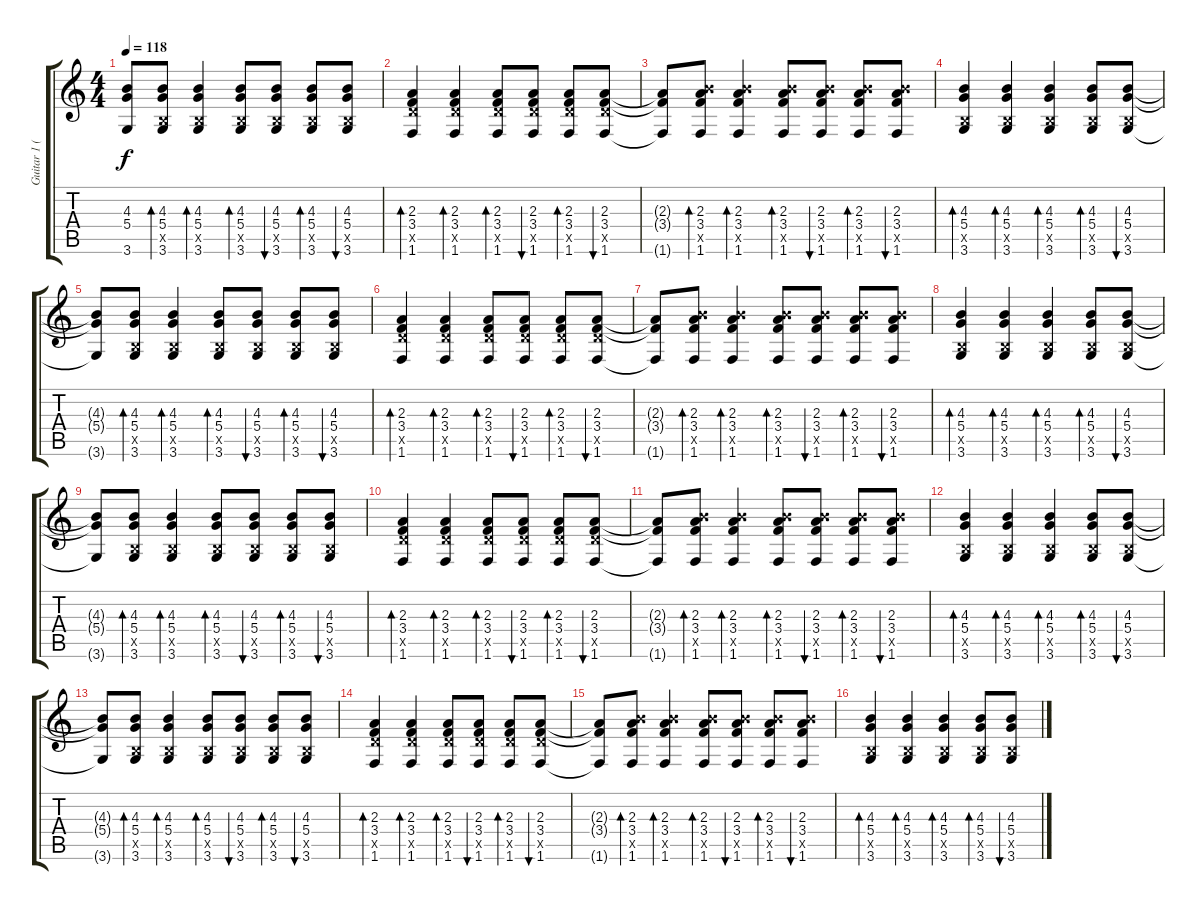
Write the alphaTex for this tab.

\track ("Guitar 1 ( Acoustic )" "Guitar 1 (") {instrument acousticguitarsteel}
\staff {score tabs}
\tuning (E4 B3 G3 D3 A2 E2) {hide}
\ts (4 4)
\tempo 118
\clef g2
\ks c
(4.3{t} 5.4{t} 3.6{t}).8{dy f} (4.3 5.4 2.5{x} 3.6).8{bd 60} (4.3 5.4 2.5{x} 3.6).4{bd 60} (4.3 5.4 2.5{x} 3.6).8{bd 60} (4.3 5.4 2.5{x} 3.6).8{bu 60} (4.3 5.4 2.5{x} 3.6).8{bd 60} (4.3 5.4 2.5{x} 3.6).8{bu 60} |
(2.3 3.4 5.5{x} 1.6).4{bd 60} (2.3 3.4 5.5{x} 1.6).4{bd 60} (2.3 3.4 5.5{x} 1.6).8{bd 60} (2.3 3.4 5.5{x} 1.6).8{bu 60} (2.3 3.4 5.5{x} 1.6).8{bd 60} (2.3 3.4 5.5{x} 1.6).8{bu 60} |
(2.3{t} 3.4{t} 1.6{t}).8 (2.3 3.4 14.5{x} 1.6).8{bd 60} (2.3 3.4 14.5{x} 1.6).4{bd 60} (2.3 3.4 14.5{x} 1.6).8{bd 60} (2.3 3.4 14.5{x} 1.6).8{bu 60} (2.3 3.4 14.5{x} 1.6).8{bd 60} (2.3 3.4 14.5{x} 1.6).8{bu 60} |
(4.3 5.4 2.5{x} 3.6).4{bd 60} (4.3 5.4 2.5{x} 3.6).4{bd 60} (4.3 5.4 2.5{x} 3.6).4{bd 60} (4.3 5.4 2.5{x} 3.6).8{bd 60} (4.3 5.4 2.5{x} 3.6).8{bu 60} |
(4.3{t} 5.4{t} 3.6{t}).8 (4.3 5.4 2.5{x} 3.6).8{bd 60} (4.3 5.4 2.5{x} 3.6).4{bd 60} (4.3 5.4 2.5{x} 3.6).8{bd 60} (4.3 5.4 2.5{x} 3.6).8{bu 60} (4.3 5.4 2.5{x} 3.6).8{bd 60} (4.3 5.4 2.5{x} 3.6).8{bu 60} |
(2.3 3.4 5.5{x} 1.6).4{bd 60} (2.3 3.4 5.5{x} 1.6).4{bd 60} (2.3 3.4 5.5{x} 1.6).8{bd 60} (2.3 3.4 5.5{x} 1.6).8{bu 60} (2.3 3.4 5.5{x} 1.6).8{bd 60} (2.3 3.4 5.5{x} 1.6).8{bu 60} |
(2.3{t} 3.4{t} 1.6{t}).8 (2.3 3.4 14.5{x} 1.6).8{bd 60} (2.3 3.4 14.5{x} 1.6).4{bd 60} (2.3 3.4 14.5{x} 1.6).8{bd 60} (2.3 3.4 14.5{x} 1.6).8{bu 60} (2.3 3.4 14.5{x} 1.6).8{bd 60} (2.3 3.4 14.5{x} 1.6).8{bu 60} |
(4.3 5.4 2.5{x} 3.6).4{bd 60} (4.3 5.4 2.5{x} 3.6).4{bd 60} (4.3 5.4 2.5{x} 3.6).4{bd 60} (4.3 5.4 2.5{x} 3.6).8{bd 60} (4.3 5.4 2.5{x} 3.6).8{bu 60} |
(4.3{t} 5.4{t} 3.6{t}).8 (4.3 5.4 2.5{x} 3.6).8{bd 60} (4.3 5.4 2.5{x} 3.6).4{bd 60} (4.3 5.4 2.5{x} 3.6).8{bd 60} (4.3 5.4 2.5{x} 3.6).8{bu 60} (4.3 5.4 2.5{x} 3.6).8{bd 60} (4.3 5.4 2.5{x} 3.6).8{bu 60} |
(2.3 3.4 5.5{x} 1.6).4{bd 60} (2.3 3.4 5.5{x} 1.6).4{bd 60} (2.3 3.4 5.5{x} 1.6).8{bd 60} (2.3 3.4 5.5{x} 1.6).8{bu 60} (2.3 3.4 5.5{x} 1.6).8{bd 60} (2.3 3.4 5.5{x} 1.6).8{bu 60} |
(2.3{t} 3.4{t} 1.6{t}).8 (2.3 3.4 14.5{x} 1.6).8{bd 60} (2.3 3.4 14.5{x} 1.6).4{bd 60} (2.3 3.4 14.5{x} 1.6).8{bd 60} (2.3 3.4 14.5{x} 1.6).8{bu 60} (2.3 3.4 14.5{x} 1.6).8{bd 60} (2.3 3.4 14.5{x} 1.6).8{bu 60} |
(4.3 5.4 2.5{x} 3.6).4{bd 60} (4.3 5.4 2.5{x} 3.6).4{bd 60} (4.3 5.4 2.5{x} 3.6).4{bd 60} (4.3 5.4 2.5{x} 3.6).8{bd 60} (4.3 5.4 2.5{x} 3.6).8{bu 60} |
(4.3{t} 5.4{t} 3.6{t}).8 (4.3 5.4 2.5{x} 3.6).8{bd 60} (4.3 5.4 2.5{x} 3.6).4{bd 60} (4.3 5.4 2.5{x} 3.6).8{bd 60} (4.3 5.4 2.5{x} 3.6).8{bu 60} (4.3 5.4 2.5{x} 3.6).8{bd 60} (4.3 5.4 2.5{x} 3.6).8{bu 60} |
(2.3 3.4 5.5{x} 1.6).4{bd 60} (2.3 3.4 5.5{x} 1.6).4{bd 60} (2.3 3.4 5.5{x} 1.6).8{bd 60} (2.3 3.4 5.5{x} 1.6).8{bu 60} (2.3 3.4 5.5{x} 1.6).8{bd 60} (2.3 3.4 5.5{x} 1.6).8{bu 60} |
(2.3{t} 3.4{t} 1.6{t}).8 (2.3 3.4 14.5{x} 1.6).8{bd 60} (2.3 3.4 14.5{x} 1.6).4{bd 60} (2.3 3.4 14.5{x} 1.6).8{bd 60} (2.3 3.4 14.5{x} 1.6).8{bu 60} (2.3 3.4 14.5{x} 1.6).8{bd 60} (2.3 3.4 14.5{x} 1.6).8{bu 60} |
(4.3 5.4 2.5{x} 3.6).4{bd 60} (4.3 5.4 2.5{x} 3.6).4{bd 60} (4.3 5.4 2.5{x} 3.6).4{bd 60} (4.3 5.4 2.5{x} 3.6).8{bd 60} (4.3 5.4 2.5{x} 3.6).8{bu 60}
